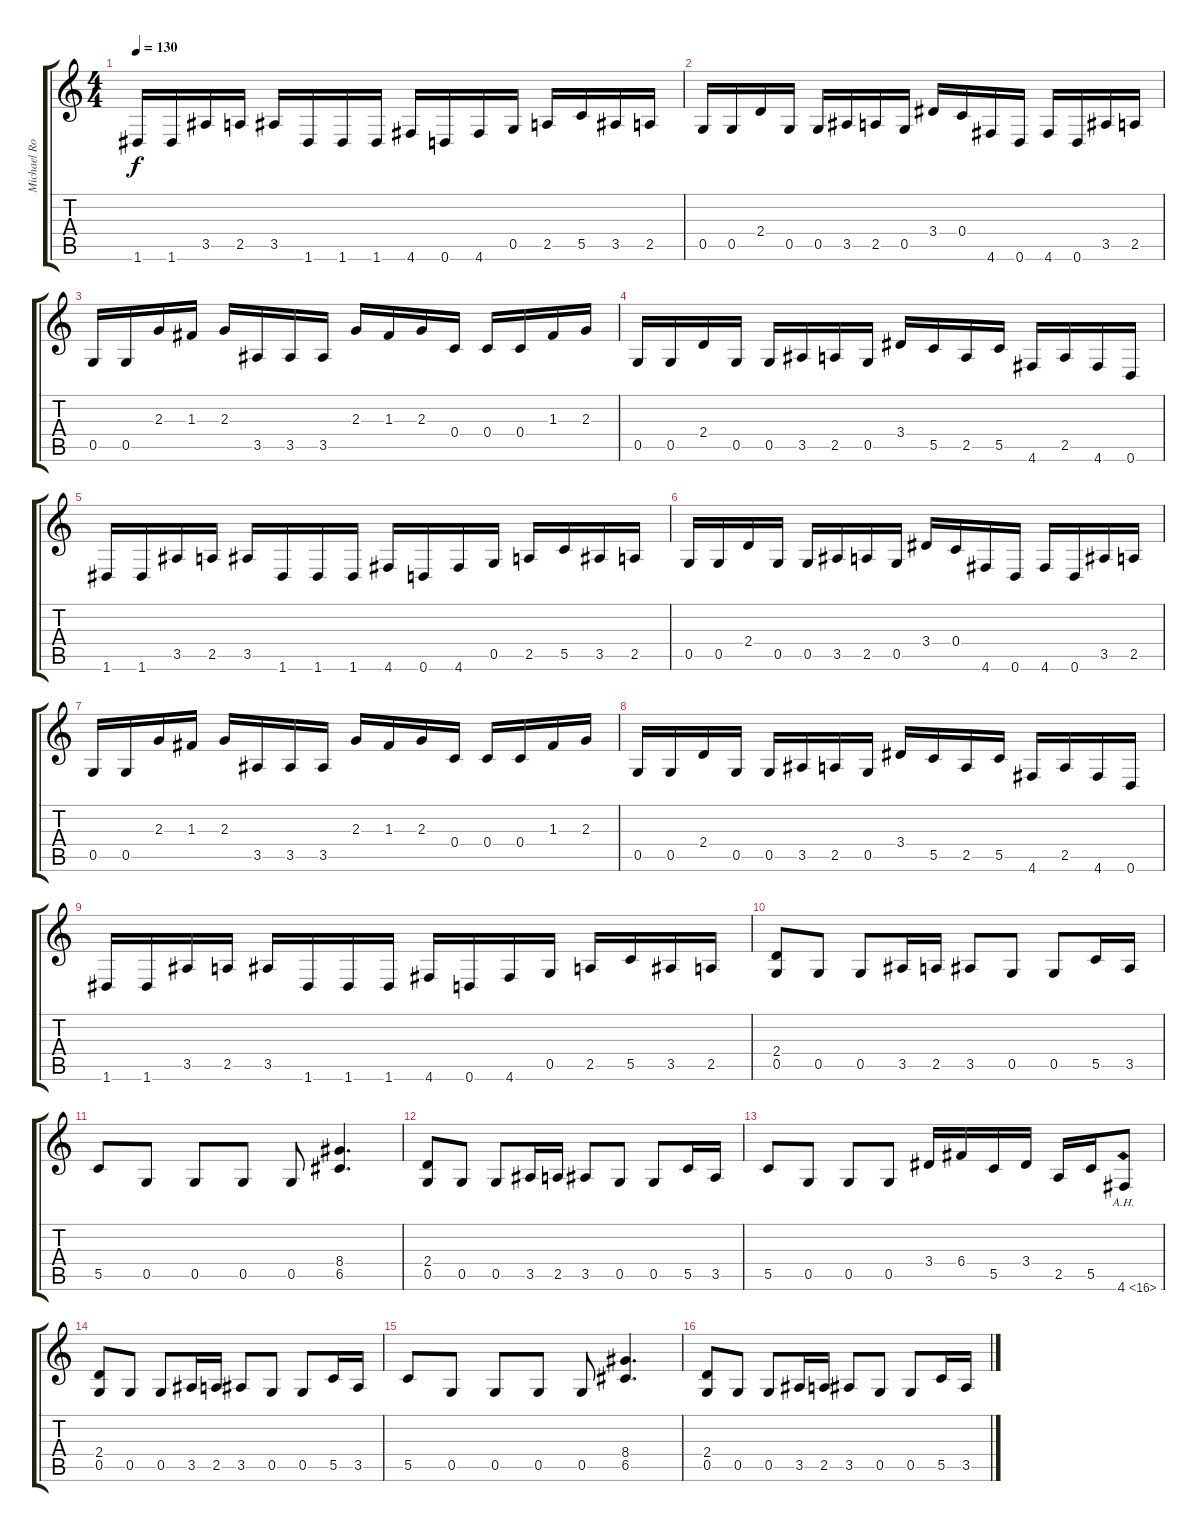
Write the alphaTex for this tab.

\track ("Michael Romeo" "Michael Ro") {instrument overdrivenguitar}
\staff {score tabs}
\tuning (D4 A3 F3 C3 G2 D2) {hide}
\ts (4 4)
\tempo 130
\clef g2
\ks c
1.6.16{dy f} 1.6.16 3.5.16 2.5.16 3.5.16 1.6.16 1.6.16 1.6.16 4.6.16 0.6.16 4.6.16 0.5.16 2.5.16 5.5.16 3.5.16 2.5.16 |
0.5.16 0.5.16 2.4.16 0.5.16 0.5.16 3.5.16 2.5.16 0.5.16 3.4.16 0.4.16 4.6.16 0.6.16 4.6.16 0.6.16 3.5.16 2.5.16 |
0.5.16 0.5.16 2.3.16 1.3.16 2.3.16 3.5.16 3.5.16 3.5.16 2.3.16 1.3.16 2.3.16 0.4.16 0.4.16 0.4.16 1.3.16 2.3.16 |
0.5.16 0.5.16 2.4.16 0.5.16 0.5.16 3.5.16 2.5.16 0.5.16 3.4.16 5.5.16 2.5.16 5.5.16 4.6.16 2.5.16 4.6.16 0.6.16 |
1.6.16 1.6.16 3.5.16 2.5.16 3.5.16 1.6.16 1.6.16 1.6.16 4.6.16 0.6.16 4.6.16 0.5.16 2.5.16 5.5.16 3.5.16 2.5.16 |
0.5.16 0.5.16 2.4.16 0.5.16 0.5.16 3.5.16 2.5.16 0.5.16 3.4.16 0.4.16 4.6.16 0.6.16 4.6.16 0.6.16 3.5.16 2.5.16 |
0.5.16 0.5.16 2.3.16 1.3.16 2.3.16 3.5.16 3.5.16 3.5.16 2.3.16 1.3.16 2.3.16 0.4.16 0.4.16 0.4.16 1.3.16 2.3.16 |
0.5.16 0.5.16 2.4.16 0.5.16 0.5.16 3.5.16 2.5.16 0.5.16 3.4.16 5.5.16 2.5.16 5.5.16 4.6.16 2.5.16 4.6.16 0.6.16 |
1.6.16 1.6.16 3.5.16 2.5.16 3.5.16 1.6.16 1.6.16 1.6.16 4.6.16 0.6.16 4.6.16 0.5.16 2.5.16 5.5.16 3.5.16 2.5.16 |
(2.4 0.5).8 0.5.8 0.5.8 3.5.16 2.5.16 3.5.8 0.5.8 0.5.8 5.5.16 3.5.16 |
5.5.8 0.5.8 0.5.8 0.5.8 0.5.8 (8.4 6.5).4{d} |
(2.4 0.5).8 0.5.8 0.5.8 3.5.16 2.5.16 3.5.8 0.5.8 0.5.8 5.5.16 3.5.16 |
5.5.8 0.5.8 0.5.8 0.5.8 3.4.16 6.4.16 5.5.16 3.4.16 2.5.16 5.5.16 4.6{ah 12}.8 |
(2.4 0.5).8 0.5.8 0.5.8 3.5.16 2.5.16 3.5.8 0.5.8 0.5.8 5.5.16 3.5.16 |
5.5.8 0.5.8 0.5.8 0.5.8 0.5.8 (8.4 6.5).4{d} |
(2.4 0.5).8 0.5.8 0.5.8 3.5.16 2.5.16 3.5.8 0.5.8 0.5.8 5.5.16 3.5.16
